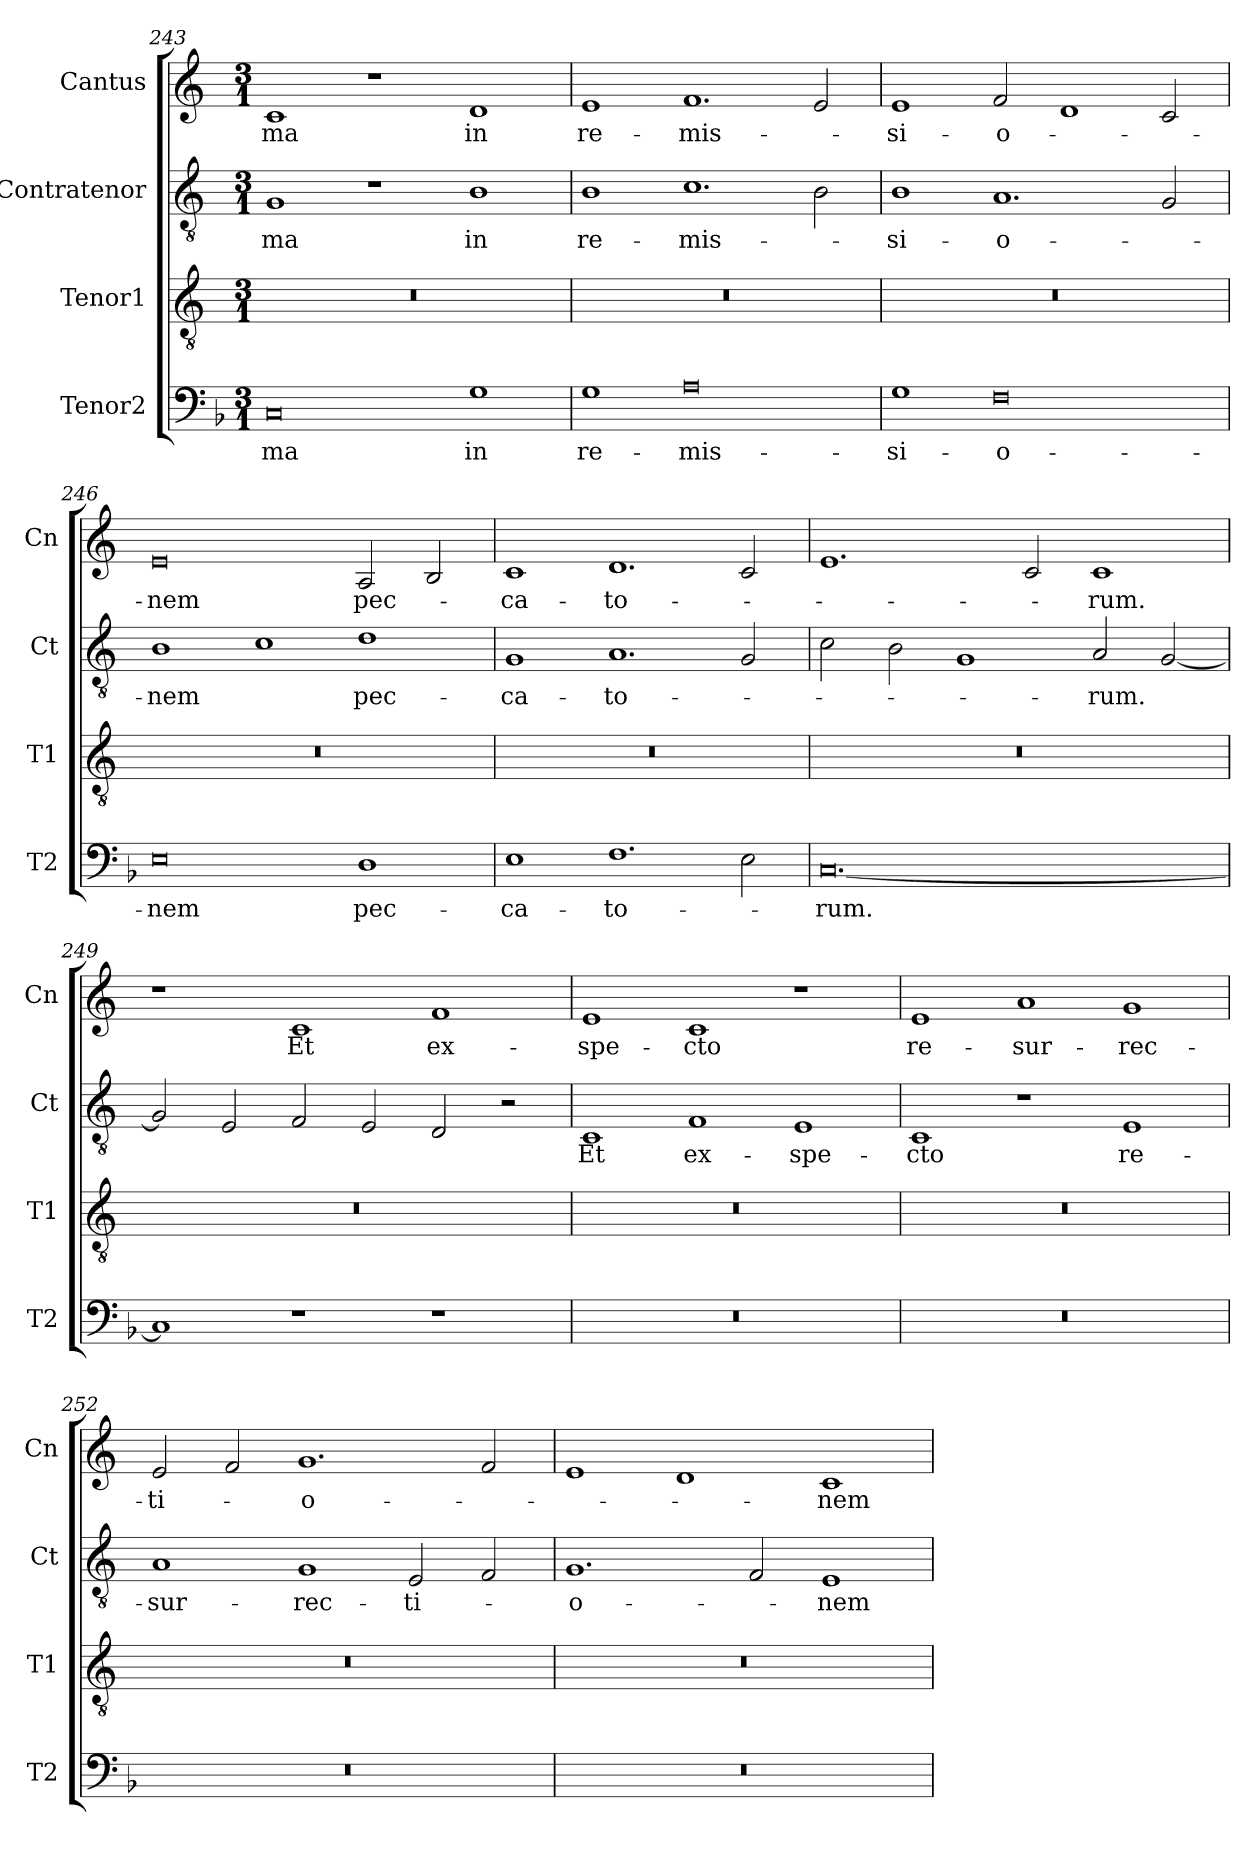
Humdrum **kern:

**kern	**text	**kern	**kern	**text	**kern	**text
*part4	*part4	*part3	*part2	*part2	*part1	*part1
*staff4	*staff4	*staff3	*staff2	*staff2	*staff1	*staff1
*I"Tenor2	*	*I"Tenor1	*I"Contratenor	*	*I"Cantus	*
*I'T2	*	*I'T1	*I'Ct	*	*I'Cn	*
*clefF4	*	*clefGv2	*clefGv2	*	*clefG2	*
*k[b-]	*	*k[]	*k[]	*	*k[]	*
*M3/1	*	*M3/1	*M3/1	*	*M3/1	*
=243	=243	=243	=243	=243	=243	=243
0C	-ma	0.r	1G	-ma	1c	-ma
.	.	.	1r	.	1r	.
1G	in	.	1B	in	1d	in
=244	=244	=244	=244	=244	=244	=244
1G	re-	0.r	1B	re-	1e	re-
0A	-mis-	.	1.c	-mis-	1.f	-mis-
.	.	.	2B\	.	2e/	.
=245	=245	=245	=245	=245	=245	=245
1G	-si-	0.r	1B	-si-	1e	-si-
0F	-o-	.	1.A	-o-	2f/	-o-
.	.	.	.	.	1d	.
.	.	.	2G/	.	2c/	.
=246	=246	=246	=246	=246	=246	=246
0E	-nem	0.r	1B	-nem	0e	-nem
.	.	.	1c	.	.	.
1D	pec-	.	1d	pec-	2A/	pec-
.	.	.	.	.	2B/	.
=247	=247	=247	=247	=247	=247	=247
1E	-ca-	0.r	1G	-ca-	1c	-ca-
1.F	-to-	.	1.A	-to-	1.d	-to-
2E\	.	.	2G/	.	2c/	.
=248	=248	=248	=248	=248	=248	=248
[0.C	-rum.	0.r	2c\	.	1.e	.
.	.	.	2B\	.	.	.
.	.	.	1G	.	.	.
.	.	.	.	.	2c/	.
.	.	.	2A/	-rum.	1c	-rum.
.	.	.	[2G/	.	.	.
=249	=249	=249	=249	=249	=249	=249
1C]	.	0.r	2G/]	.	1r	.
.	.	.	2E/	.	.	.
1r	.	.	2F/	.	1c	Et
.	.	.	2E/	.	.	.
1r	.	.	2D/	.	1f	ex-
.	.	.	2r	.	.	.
=250	=250	=250	=250	=250	=250	=250
0.r	.	0.r	1C	Et	1e	-spe-
.	.	.	1F	ex-	1c	-cto
.	.	.	1E	-spe-	1r	.
=251	=251	=251	=251	=251	=251	=251
0.r	.	0.r	1C	-cto	1e	re-
.	.	.	1r	.	1a	-sur-
.	.	.	1E	re-	1g	-rec-
=252	=252	=252	=252	=252	=252	=252
0.r	.	0.r	1A	-sur-	2e/	-ti-
.	.	.	.	.	2f/	.
.	.	.	1G	-rec-	1.g	-o-
.	.	.	2E/	-ti-	.	.
.	.	.	2F/	.	2f/	.
=253	=253	=253	=253	=253	=253	=253
0.r	.	0.r	1.G	-o-	1e	.
.	.	.	.	.	1d	.
.	.	.	2F/	.	.	.
.	.	.	1E	-nem	1c	-nem
=	=	=	=	=	=	=
*-	*-	*-	*-	*-	*-	*-
